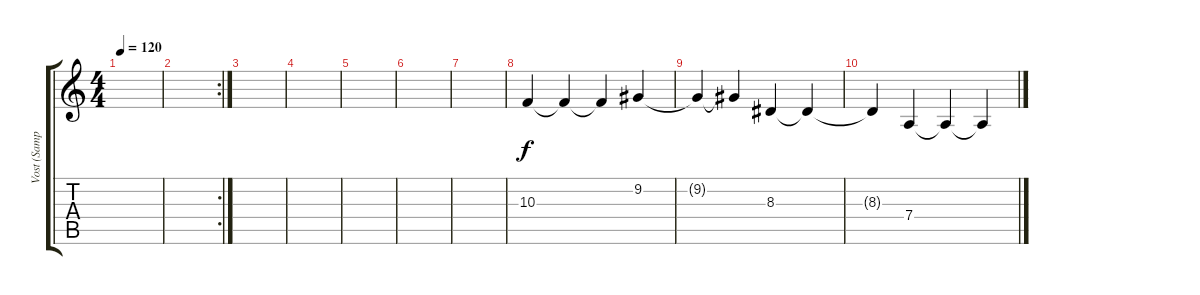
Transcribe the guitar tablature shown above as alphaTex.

\track ("Vost (Sample)" "Vost (Samp") {instrument fx6goblins}
\staff {score tabs}
\tuning (E4 B3 G3 D3 A2 E2) {hide}
\ts (4 4)
\tempo 120
\tempo 135
\tempo 140
\tempo 120
\clef g2
\ks c
|
\rc 2
|
|
|
|
|
|
10.3.4 10.3{t}.4 10.3{t}.4 9.2.4 |
9.2{t}.4 9.2{t}.4 8.3.4 8.3{t}.4 |
8.3{t}.4 7.4.4 7.4{t}.4 7.4{t}.4
